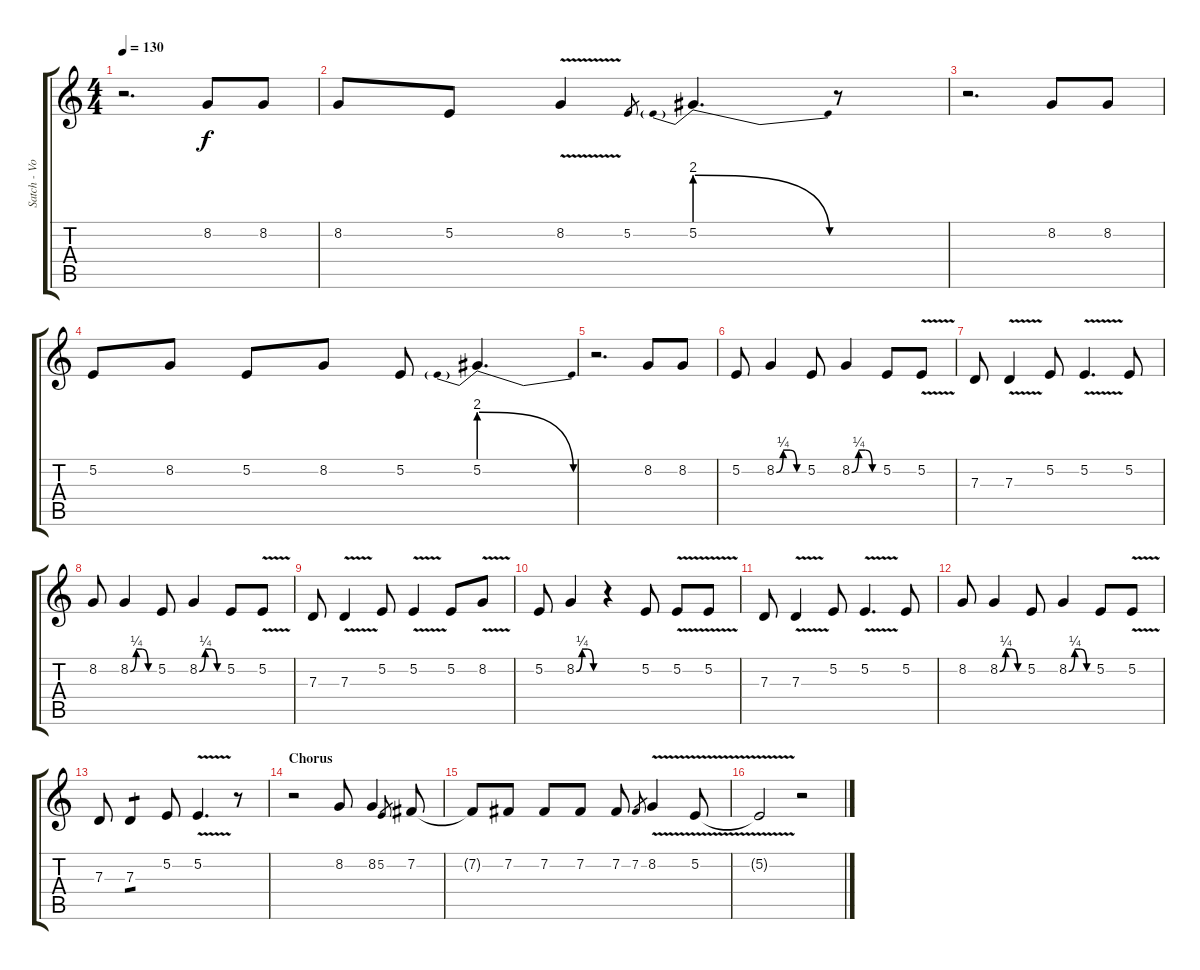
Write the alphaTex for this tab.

\track ("Satch - Vocals" "Satch - Vo") {instrument lead2sawtooth}
\staff {score tabs}
\tuning (E4 B3 G3 D3 A2 E2) {hide}
\ts (4 4)
\tempo 130
\clef g2
\ks c
r.2{d dy f} 8.2.8 8.2.8 |
8.2.8 5.2.8 8.2{v}.4 5.2.8{gr} 5.2{be (prebendrelease 0 8 60 0)}.4{d} r.8 |
r.2{d} 8.2.8 8.2.8 |
5.2.8 8.2.8 5.2.8 8.2.8 5.2.8 5.2{be (prebendrelease 0 8 60 0)}.4{d} |
r.2{d} 8.2.8 8.2.8 |
5.2.8 8.2{be (custom 0 0 15 1 30 1 45 0 60 0)}.4 5.2.8 8.2{be (custom 0 0 15 1 30 1 45 0 60 0)}.4 5.2.8 5.2{v}.8 |
7.3.8 7.3{v}.4 5.2.8 5.2{v}.4{d} 5.2.8 |
8.2.8 8.2{be (custom 0 0 15 1 30 1 45 0 60 0)}.4 5.2.8 8.2{be (custom 0 0 15 1 30 1 45 0 60 0)}.4 5.2.8 5.2{v}.8 |
7.3.8 7.3{v}.4 5.2.8 5.2{v}.4 5.2.8 8.2{v}.8 |
5.2.8 8.2{be (custom 0 0 15 1 30 1 45 0 60 0)}.4 r.4 5.2.8 5.2{v}.8 5.2{v}.8 |
7.3.8 7.3{v}.4 5.2.8 5.2{v}.4{d} 5.2.8 |
8.2.8 8.2{be (custom 0 0 15 1 30 1 45 0 60 0)}.4 5.2.8 8.2{be (custom 0 0 15 1 30 1 45 0 60 0)}.4 5.2.8 5.2{v}.8 |
7.3.8 7.3.4{tp 1} 5.2.8 5.2{v}.4{d} r.8 |
\section ("" "Chorus")
r.2 8.2.8 8.2.4 5.2.8{gr} 7.2.8 |
7.2{t}.8 7.2.8 7.2.8 7.2.8 7.2.8 7.2.8{gr} 8.2{v}.4 5.2{v}.8 |
5.2{t}.2 r.2
